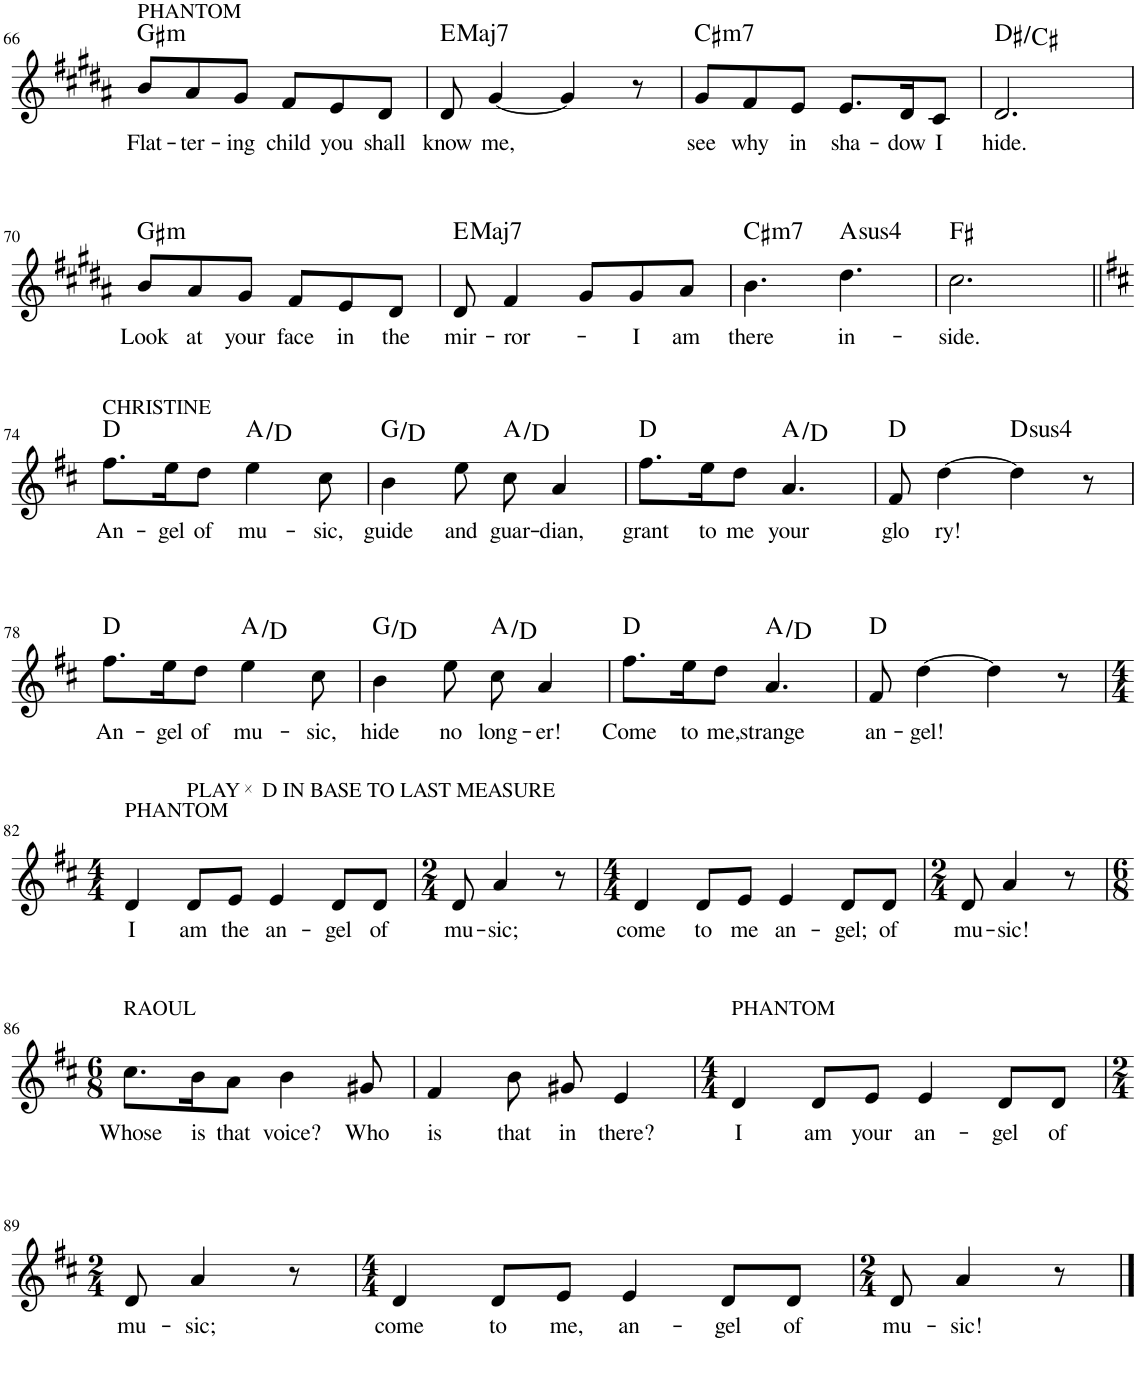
**kern	**text	**harte
*part1	*part1	*part1
*staff1	*staff1	*
*I"Piano	*	*
*I'Pno.	*	*
!!LO:PB:g=z
*clefG2	*	*
*k[f#c#g#d#a#]	*	*
*M6/8	*	*
=66	=66	=66
!LO:TX:a:t=PHANTOM	!	!
!	!LO:LY:b	!LO:H:kt=m
8b/L	Flat-	G#:min
!	!LO:LY:b	!
8a#/	-ter-	.
!	!LO:LY:b	!
8g#/J	-ing	.
!	!LO:LY:b	!
8f#/L	child	.
!	!LO:LY:b	!
8e/	you	.
!	!LO:LY:b	!
8d#/J	shall	.
=67	=67	=67
!	!LO:LY:b	!LO:H:kt=Maj7
8d#/	know	E:maj7
!	!LO:LY:b	!
[4g#/	me,	.
4g#/]	.	.
8r	.	.
=68	=68	=68
!	!LO:LY:b	!LO:H:kt=m7
8g#/L	see	C#:min7
!	!LO:LY:b	!
8f#/	why	.
!	!LO:LY:b	!
8e/J	in	.
!	!LO:LY:b	!
8.e/L	sha-	.
!	!LO:LY:b	!
16d#/K	-dow	.
!	!LO:LY:b	!
8c#/J	I	.
=69	=69	=69
!	!LO:LY:b	!
2.d#/	hide.	D#:maj/b7
!!LO:LB:g=z
=70	=70	=70
!	!LO:LY:b	!LO:H:kt=m
8b/L	Look	G#:min
!	!LO:LY:b	!
8a#/	at	.
!	!LO:LY:b	!
8g#/J	your	.
!	!LO:LY:b	!
8f#/L	face	.
!	!LO:LY:b	!
8e/	in	.
!	!LO:LY:b	!
8d#/J	the	.
=71	=71	=71
!	!LO:LY:b	!LO:H:kt=Maj7
8d#/	mir-	E:maj7
!	!LO:LY:b	!
4f#/	-ror-	.
8g#/L	.	.
!	!LO:LY:b	!
8g#/	-I	.
!	!LO:LY:b	!
8a#/J	am	.
=72	=72	=72
!	!LO:LY:b	!LO:H:kt=m7
4.b\	there	C#:min7
!	!LO:LY:b	!LO:H:kt=4
4.dd#\	in-	A:sus4
=73	=73	=73
!	!LO:LY:b	!
2.cc#\	-side.	F#:maj
!!LO:LB:g=z
=74||	=74||	=74||
*k[f#c#]	*	*
!LO:TX:a:t=CHRISTINE	!	!
!	!LO:LY:b	!
8.ff#\L	An-	D:maj
!	!LO:LY:b	!
16ee\K	-gel	.
!	!LO:LY:b	!
8dd\J	of	.
!	!LO:LY:b	!
4ee\	mu-	A:maj/4
!	!LO:LY:b	!
8cc#\	-sic,	.
=75	=75	=75
!	!LO:LY:b	!
4b\	guide	G:maj/5
!	!LO:LY:b	!
8ee\	and	.
!	!LO:LY:b	!
8cc#\	guar-	A:maj/4
!	!LO:LY:b	!
4a/	-dian,	.
=76	=76	=76
!	!LO:LY:b	!
8.ff#\L	grant	D:maj
!	!LO:LY:b	!
16ee\K	to	.
!	!LO:LY:b	!
8dd\J	me	.
!	!LO:LY:b	!
4.a/	your	A:maj/4
=77	=77	=77
!	!LO:LY:b	!
8f#/	glo	D:maj
!	!LO:LY:b	!
[4dd\	ry!	.
!	!	!LO:H:kt=4
4dd\]	.	D:sus4
8r	.	.
!!LO:LB:g=z
=78	=78	=78
!	!LO:LY:b	!
8.ff#\L	An-	D:maj
!	!LO:LY:b	!
16ee\K	-gel	.
!	!LO:LY:b	!
8dd\J	of	.
!	!LO:LY:b	!
4ee\	mu-	A:maj/4
!	!LO:LY:b	!
8cc#\	-sic,	.
=79	=79	=79
!	!LO:LY:b	!
4b\	hide	G:maj/5
!	!LO:LY:b	!
8ee\	no	.
!	!LO:LY:b	!
8cc#\	long-	A:maj/4
!	!LO:LY:b	!
4a/	-er!	.
=80	=80	=80
!	!LO:LY:b	!
8.ff#\L	Come	D:maj
!	!LO:LY:b	!
16ee\K	to	.
!	!LO:LY:b	!
8dd\J	me,	.
!	!LO:LY:b	!
4.a/	strange	A:maj/4
=81	=81	=81
!	!LO:LY:b	!
8f#/	an-	D:maj
!	!LO:LY:b	!
[4dd\	-gel!	.
4dd\]	.	.
8r	.	.
!!LO:LB:g=z
=82	=82	=82
*M4/4	*	*
!LO:TX:a:t=PHANTOM	!	!
!	!LO:LY:b	!
4d/	I	.
!LO:TX:a:t=PLAY	!	!
!LO:TX:a:t=D IN BASE TO LAST MEASURE	!	!
!	!LO:LY:b	!
8d/L	am	.
!	!LO:LY:b	!
8e/J	the	.
!	!LO:LY:b	!
4e/	an-	.
!	!LO:LY:b	!
8d/L	-gel	.
!	!LO:LY:b	!
8d/J	of	.
=83	=83	=83
*M2/4	*	*
!	!LO:LY:b	!
8d/	mu-	.
!	!LO:LY:b	!
4a/	-sic;	.
8r	.	.
=84	=84	=84
*M4/4	*	*
!	!LO:LY:b	!
4d/	come	.
!	!LO:LY:b	!
8d/L	to	.
!	!LO:LY:b	!
8e/J	me	.
!	!LO:LY:b	!
4e/	an-	.
!	!LO:LY:b	!
8d/L	-gel;	.
!	!LO:LY:b	!
8d/J	of	.
=85	=85	=85
*M2/4	*	*
!	!LO:LY:b	!
8d/	mu-	.
!	!LO:LY:b	!
4a/	-sic!	.
8r	.	.
!!LO:LB:g=z
=86	=86	=86
*M6/8	*	*
!LO:TX:a:t=RAOUL	!	!
!	!LO:LY:b	!
8.cc#\L	Whose	.
!	!LO:LY:b	!
16b\K	is	.
!	!LO:LY:b	!
8a\J	that	.
!	!LO:LY:b	!
4b\	voice?	.
!	!LO:LY:b	!
8g#X/	Who	.
=87	=87	=87
!	!LO:LY:b	!
4f#/	is	.
!	!LO:LY:b	!
8b\	that	.
!	!LO:LY:b	!
8g#X/	in	.
!	!LO:LY:b	!
4e/	there?	.
=88	=88	=88
*M4/4	*	*
!LO:TX:a:t=PHANTOM	!	!
!	!LO:LY:b	!
4d/	I	.
!	!LO:LY:b	!
8d/L	am	.
!	!LO:LY:b	!
8e/J	your	.
!	!LO:LY:b	!
4e/	an-	.
!	!LO:LY:b	!
8d/L	-gel	.
!	!LO:LY:b	!
8d/J	of	.
!!LO:LB:g=z
=89	=89	=89
*M2/4	*	*
!	!LO:LY:b	!
8d/	mu-	.
!	!LO:LY:b	!
4a/	-sic;	.
8r	.	.
=90	=90	=90
*M4/4	*	*
!	!LO:LY:b	!
4d/	come	.
!	!LO:LY:b	!
8d/L	to	.
!	!LO:LY:b	!
8e/J	me,	.
!	!LO:LY:b	!
4e/	an-	.
!	!LO:LY:b	!
8d/L	-gel	.
!	!LO:LY:b	!
8d/J	of	.
=91	=91	=91
*M2/4	*	*
!	!LO:LY:b	!
8d/	mu-	.
!	!LO:LY:b	!
4a/	-sic!	.
8r	.	.
==	==	==
*-	*-	*-
